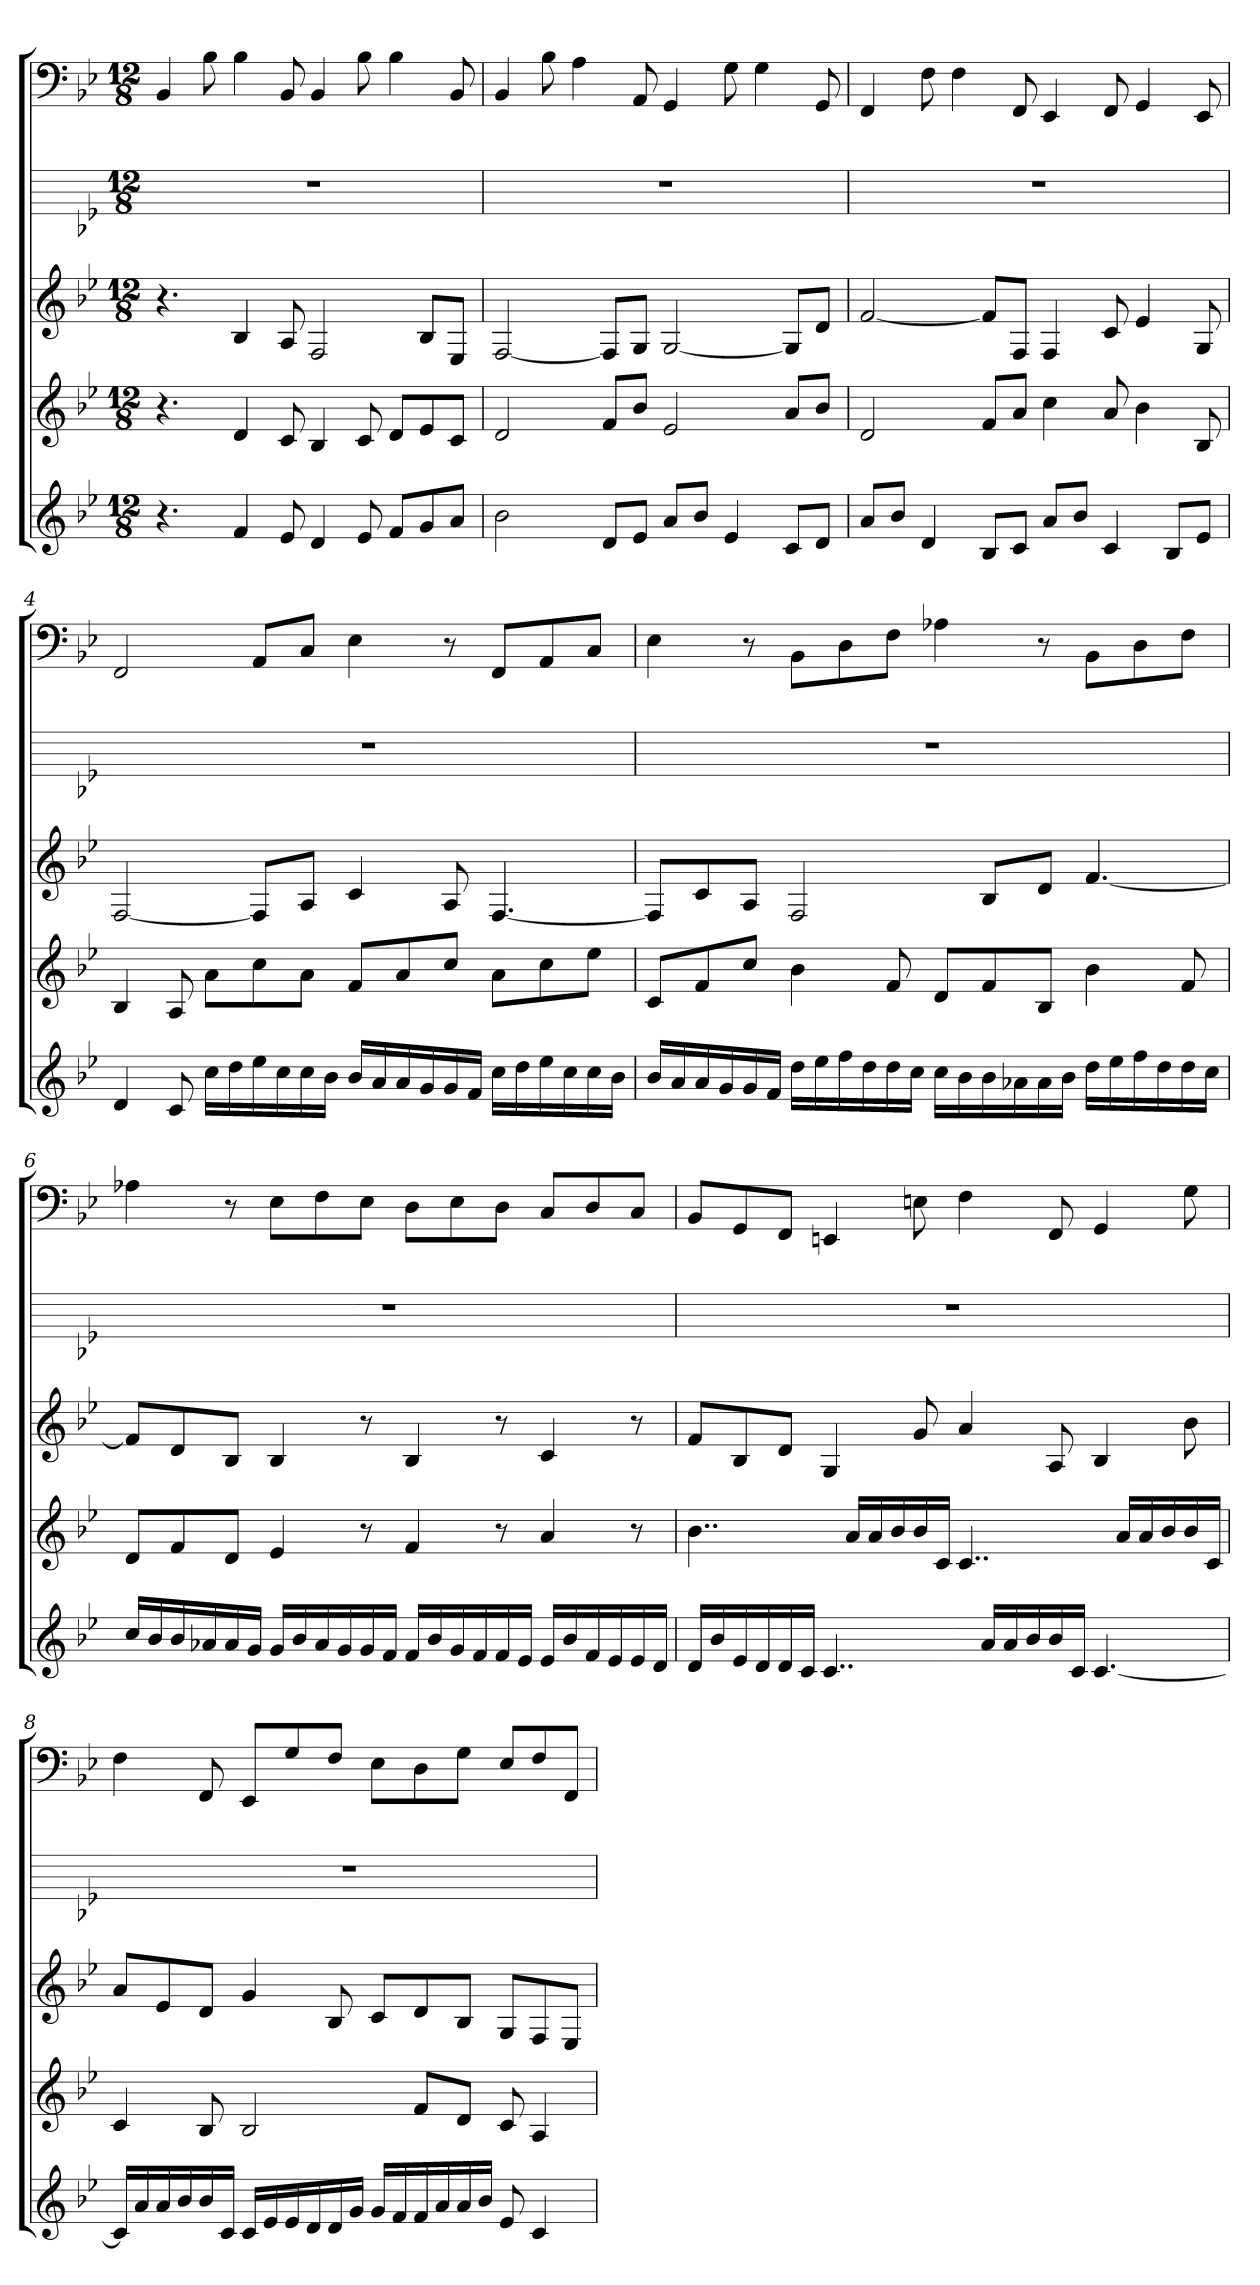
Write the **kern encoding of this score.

**kern	**kern	**kern	**kern	**kern
*part5	*part4	*part3	*part2	*part1
*staff5	*staff4	*staff3	*staff2	*staff1
*k[b-e-]	*k[b-e-]	*k[b-e-]	*k[b-e-]	*k[b-e-]
*B-:	*B-:	*B-:	*B-:	*B-:
*M12/8	*M12/8	*M12/8	*M12/8	*M12/8
=1	=1	=1	=1	=1
4.r	4.r	4.r	1.r	4BB-
.	.	.	.	8B-
4f	4d	4B-	.	4B-
8e-	8c	8A	.	8BB-
4d	4B-	2F	.	4BB-
8e-	8c	.	.	8B-
8fL	8dL	.	.	4B-
8g	8e-	8B-L	.	.
8aJ	8cJ	8E-J	.	8BB-
=2	=2	=2	=2	=2
2b-	2d	[2F	1.r	4BB-
.	.	.	.	8B-
.	.	.	.	4A
8dL	8fL	8FL]	.	.
8e-J	8b-J	8GJ	.	8AA
8aL	2e-	[2G	.	4GG
8b-J	.	.	.	.
4e-	.	.	.	8G
.	.	.	.	4G
8cL	8aL	8GL]	.	.
8dJ	8b-J	8dJ	.	8GG
=3	=3	=3	=3	=3
8aL	2d	[2f	1.r	4FF
8b-J	.	.	.	.
4d	.	.	.	8F
.	.	.	.	4F
8B-L	8fL	8fL]	.	.
8cJ	8aJ	8FJ	.	8FF
8aL	4cc	4F	.	4EE-
8b-J	.	.	.	.
4c	8a	8c	.	8FF
.	4b-	4e-	.	4GG
8B-L	.	.	.	.
8e-J	8B-	8G	.	8EE-
=4	=4	=4	=4	=4
4d	4B-	[2F	1.r	2FF
8c	8A	.	.	.
16ccLL	8aL	.	.	.
16dd	.	.	.	.
16ee-	8cc	8FL]	.	8AAL
16cc	.	.	.	.
16cc	8aJ	8AJ	.	8CJ
16b-JJ	.	.	.	.
16b-LL	8fL	4c	.	4E-
16a	.	.	.	.
16a	8a	.	.	.
16g	.	.	.	.
16g	8ccJ	8A	.	8r
16fJJ	.	.	.	.
16ccLL	8aL	[4.F	.	8FFL
16dd	.	.	.	.
16ee-	8cc	.	.	8AA
16cc	.	.	.	.
16cc	8ee-J	.	.	8CJ
16b-JJ	.	.	.	.
=5	=5	=5	=5	=5
16b-LL	8cL	8FL]	1.r	4E-
16a	.	.	.	.
16a	8f	8c	.	.
16g	.	.	.	.
16g	8ccJ	8AJ	.	8r
16fJJ	.	.	.	.
16ddLL	4b-	2F	.	8BB-L
16ee-	.	.	.	.
16ff	.	.	.	8D
16dd	.	.	.	.
16dd	8f	.	.	8FJ
16ccJJ	.	.	.	.
16ccLL	8dL	.	.	4A-X
16b-	.	.	.	.
16b-	8f	8B-L	.	.
16a-X	.	.	.	.
16a-	8B-J	8dJ	.	8r
16b-JJ	.	.	.	.
16ddLL	4b-	[4.f	.	8BB-L
16ee-	.	.	.	.
16ff	.	.	.	8D
16dd	.	.	.	.
16dd	8f	.	.	8FJ
16ccJJ	.	.	.	.
=6	=6	=6	=6	=6
16ccLL	8dL	8fL]	1.r	4A-X
16b-	.	.	.	.
16b-	8f	8d	.	.
16a-X	.	.	.	.
16a-	8dJ	8B-J	.	8r
16gJJ	.	.	.	.
16gLL	4e-	4B-	.	8E-L
16b-	.	.	.	.
16a-	.	.	.	8F
16g	.	.	.	.
16g	8r	8r	.	8E-J
16fJJ	.	.	.	.
16fLL	4f	4B-	.	8DL
16b-	.	.	.	.
16g	.	.	.	8E-
16f	.	.	.	.
16f	8r	8r	.	8DJ
16e-JJ	.	.	.	.
16e-LL	4a	4c	.	8CL
16b-	.	.	.	.
16f	.	.	.	8D
16e-	.	.	.	.
16e-	8r	8r	.	8CJ
16dJJ	.	.	.	.
=7	=7	=7	=7	=7
16dLL	4..b-	8fL	1.r	8BB-L
16b-	.	.	.	.
16e-	.	8B-	.	8GG
16d	.	.	.	.
16d	.	8dJ	.	8FFJ
16cJJ	.	.	.	.
4..c	.	4G	.	4EEn
.	16aLL	.	.	.
.	16a	.	.	.
.	16b-	.	.	.
.	16b-	8g	.	8En
.	16cJJ	.	.	.
.	4..c	4a	.	4F
16aLL	.	.	.	.
16a	.	.	.	.
16b-	.	.	.	.
16b-	.	8A	.	8FF
16cJJ	.	.	.	.
[4.c	.	4B-	.	4GG
.	16aLL	.	.	.
.	16a	.	.	.
.	16b-	.	.	.
.	16b-	8b-	.	8G
.	16cJJ	.	.	.
=8	=8	=8	=8	=8
16cLL]	4c	8aL	1.r	4F
16a	.	.	.	.
16a	.	8e-	.	.
16b-	.	.	.	.
16b-	8B-	8dJ	.	8FF
16cJJ	.	.	.	.
16cLL	2B-	4g	.	8EE-L
16e-	.	.	.	.
16e-	.	.	.	8G
16d	.	.	.	.
16d	.	8B-	.	8FJ
16gJJ	.	.	.	.
16gLL	.	8cL	.	8E-L
16f	.	.	.	.
16f	8fL	8d	.	8D
16a	.	.	.	.
16a	8dJ	8B-J	.	8GJ
16b-JJ	.	.	.	.
8e-	8c	8GL	.	8E-L
4c	4A	8F	.	8F
.	.	8E-J	.	8FFJ
=	=	=	=	=
*-	*-	*-	*-	*-
